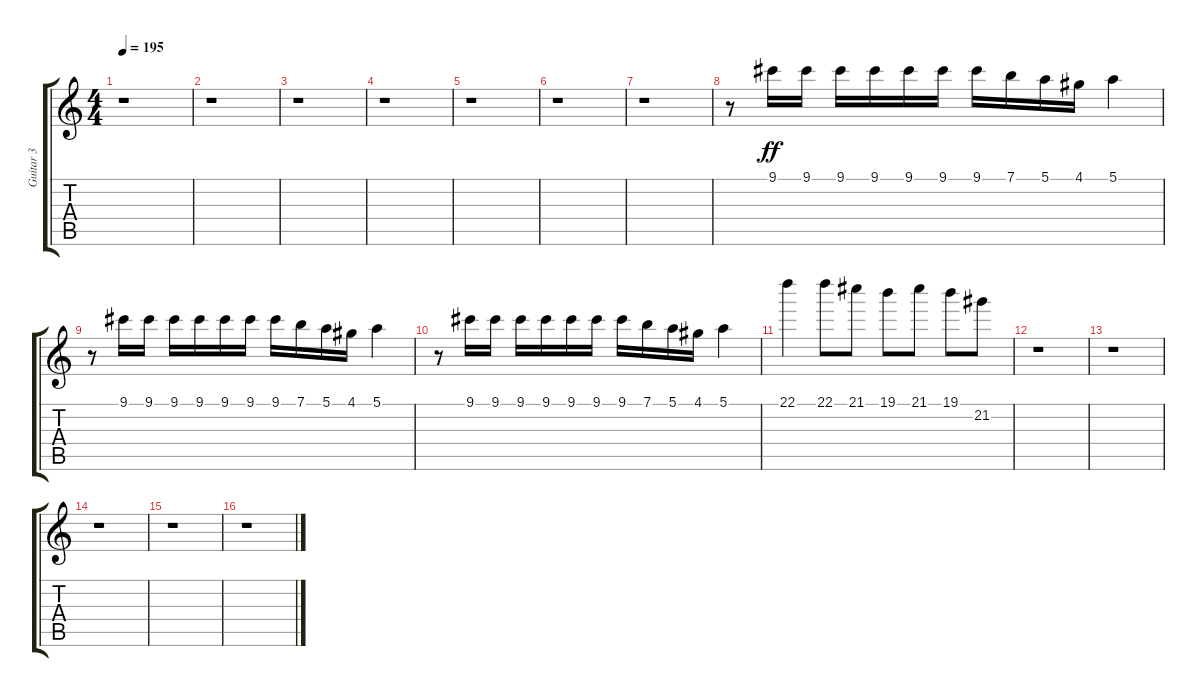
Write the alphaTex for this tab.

\track ("Guitar 3" "Guitar 3") {instrument overdrivenguitar}
\staff {score tabs}
\tuning (E4 B3 G3 D3 A2 E2) {hide}
\ts (4 4)
\tempo 195
\clef g2
\ks c
r.1{dy ff} |
r.1 |
r.1 |
r.1 |
r.1 |
r.1 |
r.1 |
r.8 9.1.16 9.1.16 9.1.16 9.1.16 9.1.16 9.1.16 9.1.16 7.1.16 5.1.16 4.1.16 5.1.4 |
r.8 9.1.16 9.1.16 9.1.16 9.1.16 9.1.16 9.1.16 9.1.16 7.1.16 5.1.16 4.1.16 5.1.4 |
r.8 9.1.16 9.1.16 9.1.16 9.1.16 9.1.16 9.1.16 9.1.16 7.1.16 5.1.16 4.1.16 5.1.4 |
22.1.4 22.1.8 21.1.8 19.1.8 21.1.8 19.1.8 21.2.8 |
r.1 |
r.1 |
r.1 |
r.1 |
r.1
